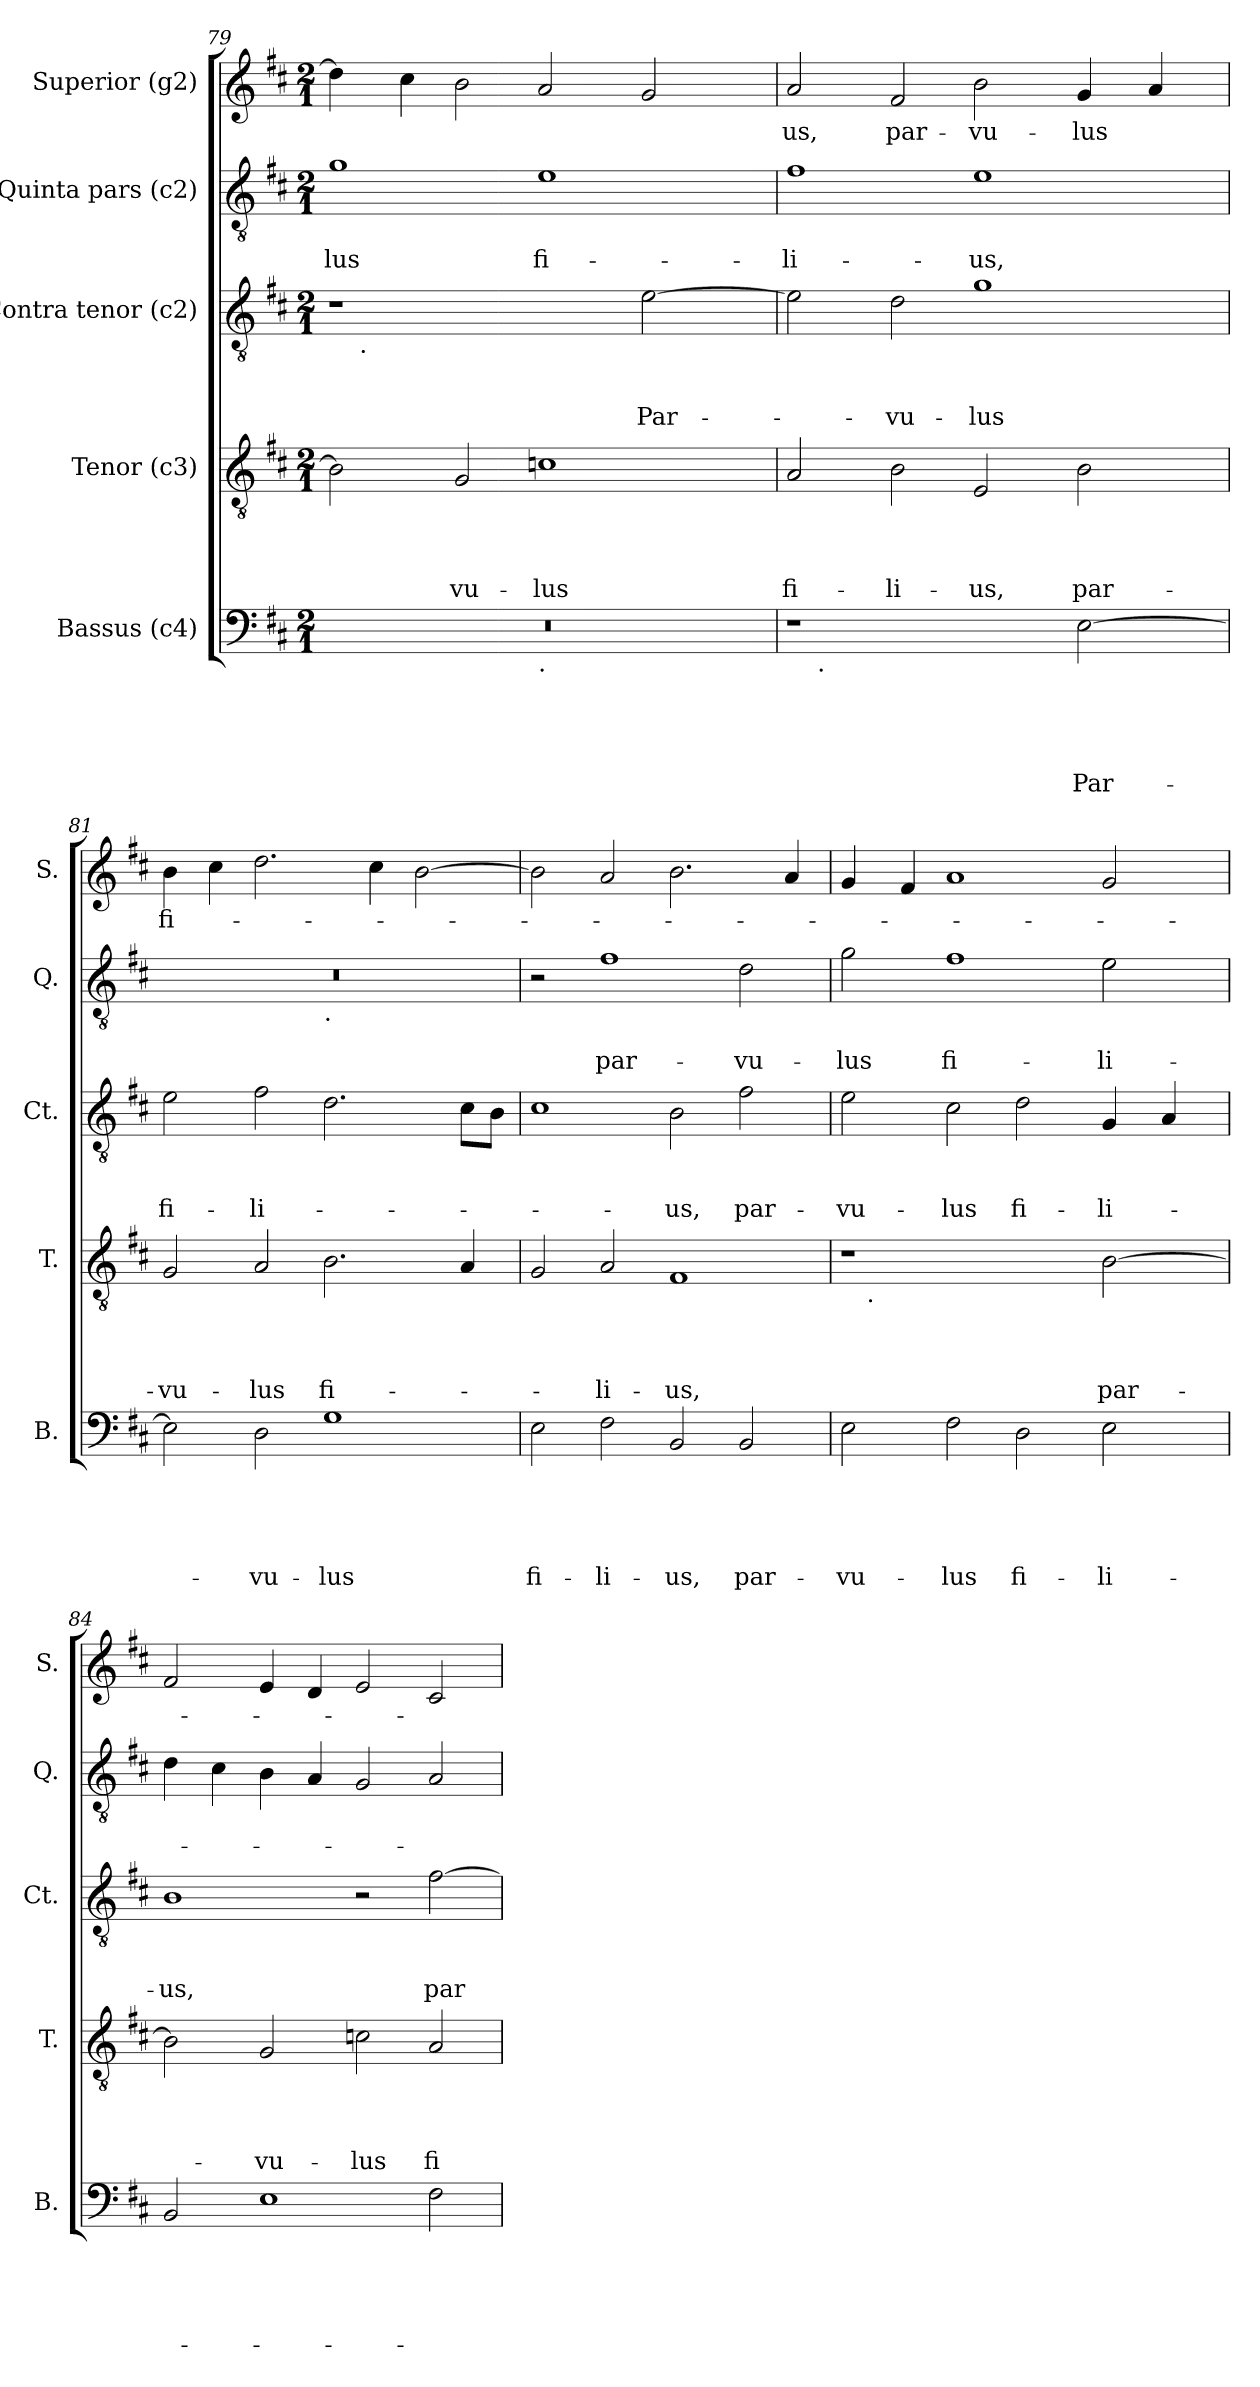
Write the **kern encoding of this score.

**kern	**text	**text	**text	**text	**text	**kern	**text	**text	**text	**text	**kern	**text	**text	**text	**kern	**text	**text	**kern	**text
*part5	*part5	*part5	*part5	*part5	*part5	*part4	*part4	*part4	*part4	*part4	*part3	*part3	*part3	*part3	*part2	*part2	*part2	*part1	*part1
*staff5	*staff5	*staff5	*staff5	*staff5	*staff5	*staff4	*staff4	*staff4	*staff4	*staff4	*staff3	*staff3	*staff3	*staff3	*staff2	*staff2	*staff2	*staff1	*staff1
*I"Bassus (c4)	*	*	*	*	*	*I"Tenor (c3)	*	*	*	*	*I"Contra tenor (c2)	*	*	*	*I"Quinta pars (c2)	*	*	*I"Superior (g2)	*
*I'B.	*	*	*	*	*	*I'T.	*	*	*	*	*I'Ct.	*	*	*	*I'Q.	*	*	*I'S.	*
*clefF4	*	*	*	*	*	*clefGv2	*	*	*	*	*clefGv2	*	*	*	*clefGv2	*	*	*clefG2	*
*k[f#c#]	*	*	*	*	*	*k[f#c#]	*	*	*	*	*k[f#c#]	*	*	*	*k[f#c#]	*	*	*k[f#c#]	*
*D:	*	*	*	*	*	*D:	*	*	*	*	*D:	*	*	*	*D:	*	*	*D:	*
*M2/1	*	*	*	*	*	*M2/1	*	*	*	*	*M2/1	*	*	*	*M2/1	*	*	*M2/1	*
=79	=79	=79	=79	=79	=79	=79	=79	=79	=79	=79	=79	=79	=79	=79	=79	=79	=79	=79	=79
!	!	!	!	!	!	!	!	!	!	!	!	!	!	!	!	!	!LO:LY:b	!	!
*^	*	*	*	*	*	*	*	*	*	*	*^	*	*	*	*	*	*	*	*
0r	1ryy	.	.	.	.	.	2B\]	.	.	.	.	1r	16.ryy	.	.	.	1g	.	-lus	4dd\]	.
!	!	!	!	!	!	!	!	!	!	!	!	!	!LO:TX:b:t=.	!	!	!	!	!	!	!	!
.	.	.	.	.	.	.	.	.	.	.	.	.	1ryy	.	.	.	.	.	.	.	.
.	.	.	.	.	.	.	.	.	.	.	.	.	.	.	.	.	.	.	.	4cc#\	.
!	!	!	!	!	!	!	!	!	!	!	!LO:LY:b	!	!	!	!	!	!	!	!	!	!
.	.	.	.	.	.	.	2G/	.	.	.	-vu-	.	.	.	.	.	.	.	.	2b\	.
!	!LO:TX:b:t=.	!	!	!	!	!	!	!	!	!	!	!	!	!	!	!	!	!	!	!	!
!	!	!	!	!	!	!	!	!	!	!	!LO:LY:b	!	!	!	!	!	!	!	!LO:LY:b	!	!
.	1ryy	.	.	.	.	.	1cn	.	.	.	-lus	2ryy	.	.	.	.	1e	.	fi-	2a/	.
.	.	.	.	.	.	.	.	.	.	.	.	.	2ryy	.	.	.	.	.	.	.	.
!	!	!	!	!	!	!	!	!	!	!	!	!	!	!	!	!LO:LY:b	!	!	!	!	!
.	.	.	.	.	.	.	.	.	.	.	.	[>2e\	.	.	.	Par-	.	.	.	2g/	.
.	.	.	.	.	.	.	.	.	.	.	.	.	4ryy	.	.	.	.	.	.	.	.
.	.	.	.	.	.	.	.	.	.	.	.	.	8ryy	.	.	.	.	.	.	.	.
.	.	.	.	.	.	.	.	.	.	.	.	.	32ryy	.	.	.	.	.	.	.	.
!!LO:PB:g=z
=80	=80	=80	=80	=80	=80	=80	=80	=80	=80	=80	=80	=80	=80	=80	=80	=80	=80	=80	=80	=80	=80
!	!	!	!	!	!	!	!	!	!	!	!LO:LY:b	!	!	!	!	!	!	!	!LO:LY:b	!	!LO:LY:b
*	*	*	*	*	*	*	*	*	*	*	*	*v	*v	*	*	*	*	*	*	*	*
1r	16.ryy	.	.	.	.	.	2A/	.	.	.	fi-	2e\]	.	.	.	1f#	.	-li-	2a/	-us,
!	!LO:TX:b:t=.	!	!	!	!	!	!	!	!	!	!	!	!	!	!	!	!	!	!	!
.	1ryy	.	.	.	.	.	.	.	.	.	.	.	.	.	.	.	.	.	.	.
!	!	!	!	!	!	!	!	!	!	!	!LO:LY:b	!	!	!	!LO:LY:b	!	!	!	!	!LO:LY:b
.	.	.	.	.	.	.	2B\	.	.	.	-li-	2d\	.	.	-vu-	.	.	.	2f#/	par-
!	!	!	!	!	!	!	!	!	!	!	!LO:LY:b	!	!	!	!LO:LY:b	!	!	!LO:LY:b	!	!LO:LY:b
2ryy	.	.	.	.	.	.	2E/	.	.	.	-us,	1g	.	.	-lus	1e	.	-us,	2b\	-vu-
.	2ryy	.	.	.	.	.	.	.	.	.	.	.	.	.	.	.	.	.	.	.
!	!	!	!	!	!	!LO:LY:b	!	!	!	!	!LO:LY:b	!	!	!	!	!	!	!	!	!LO:LY:b
[>2E\	.	.	.	.	.	Par-	2B\	.	.	.	par-	.	.	.	.	.	.	.	4g/	-lus
.	4ryy	.	.	.	.	.	.	.	.	.	.	.	.	.	.	.	.	.	.	.
.	.	.	.	.	.	.	.	.	.	.	.	.	.	.	.	.	.	.	4a/	.
.	8ryy	.	.	.	.	.	.	.	.	.	.	.	.	.	.	.	.	.	.	.
.	32ryy	.	.	.	.	.	.	.	.	.	.	.	.	.	.	.	.	.	.	.
=81	=81	=81	=81	=81	=81	=81	=81	=81	=81	=81	=81	=81	=81	=81	=81	=81	=81	=81	=81	=81
!	!	!	!	!	!	!	!	!	!	!	!LO:LY:b	!	!	!	!LO:LY:b	!	!	!	!	!LO:LY:b
*v	*v	*	*	*	*	*	*	*	*	*	*	*	*	*	*	*^	*	*	*	*
2E\]	.	.	.	.	.	2G/	.	.	.	-vu-	2e\	.	.	fi-	0r	1ryy	.	.	4b\	fi-
.	.	.	.	.	.	.	.	.	.	.	.	.	.	.	.	.	.	.	4cc#\	.
!	!	!	!	!	!LO:LY:b	!	!	!	!	!LO:LY:b	!	!	!	!LO:LY:b	!	!	!	!	!	!
2D\	.	.	.	.	-vu-	2A/	.	.	.	-lus	2f#\	.	.	-li-	.	.	.	.	2.dd\	.
!	!	!	!	!	!	!	!	!	!	!	!	!	!	!	!	!LO:TX:b:t=.	!	!	!	!
!	!	!	!	!	!LO:LY:b	!	!	!	!	!LO:LY:b	!	!	!	!	!	!	!	!	!	!
1G	.	.	.	.	-lus	2.B\	.	.	.	fi-	2.d\	.	.	.	.	1ryy	.	.	.	.
.	.	.	.	.	.	.	.	.	.	.	.	.	.	.	.	.	.	.	4cc#\	.
.	.	.	.	.	.	.	.	.	.	.	.	.	.	.	.	.	.	.	[>2b\	.
.	.	.	.	.	.	4A/	.	.	.	.	8c#\L	.	.	.	.	.	.	.	.	.
.	.	.	.	.	.	.	.	.	.	.	8B\J	.	.	.	.	.	.	.	.	.
=82	=82	=82	=82	=82	=82	=82	=82	=82	=82	=82	=82	=82	=82	=82	=82	=82	=82	=82	=82	=82
!	!	!	!	!	!LO:LY:b	!	!	!	!	!	!	!	!	!	!	!	!	!	!	!
*	*	*	*	*	*	*	*	*	*	*	*	*	*	*	*v	*v	*	*	*	*
2E\	.	.	.	.	fi-	2G/	.	.	.	.	1c#	.	.	.	2r	.	.	2b\]	.
!	!	!	!	!	!LO:LY:b	!	!	!	!	!LO:LY:b	!	!	!	!	!	!	!LO:LY:b	!	!
2F#\	.	.	.	.	-li-	2A/	.	.	.	-li-	.	.	.	.	1f#	.	par-	2a/	.
!	!	!	!	!	!LO:LY:b	!	!	!	!	!LO:LY:b	!	!	!	!LO:LY:b	!	!	!	!	!
2BB/	.	.	.	.	-us,	1F#	.	.	.	-us,	2B\	.	.	-us,	.	.	.	2.b\	.
!	!	!	!	!	!LO:LY:b	!	!	!	!	!	!	!	!	!LO:LY:b	!	!	!LO:LY:b	!	!
2BB/	.	.	.	.	par-	.	.	.	.	.	2f#\	.	.	par-	2d\	.	-vu-	.	.
.	.	.	.	.	.	.	.	.	.	.	.	.	.	.	.	.	.	4a/	.
!!LO:LB:g=z
=83	=83	=83	=83	=83	=83	=83	=83	=83	=83	=83	=83	=83	=83	=83	=83	=83	=83	=83	=83
!	!	!	!	!	!LO:LY:b	!	!	!	!	!	!	!	!	!LO:LY:b	!	!	!LO:LY:b	!	!
*	*	*	*	*	*	*^	*	*	*	*	*	*	*	*	*	*	*	*	*
2E\	.	.	.	.	-vu-	1r	16.ryy	.	.	.	.	2e\	.	.	-vu-	2g\	.	-lus	4g/	.
!	!	!	!	!	!	!	!LO:TX:b:t=.	!	!	!	!	!	!	!	!	!	!	!	!	!
.	.	.	.	.	.	.	1ryy	.	.	.	.	.	.	.	.	.	.	.	.	.
.	.	.	.	.	.	.	.	.	.	.	.	.	.	.	.	.	.	.	4f#/	.
!	!	!	!	!	!LO:LY:b	!	!	!	!	!	!	!	!	!	!LO:LY:b	!	!	!LO:LY:b	!	!
2F#\	.	.	.	.	-lus	.	.	.	.	.	.	2c#\	.	.	-lus	1f#	.	fi-	1a	.
!	!	!	!	!	!LO:LY:b	!	!	!	!	!	!	!	!	!	!LO:LY:b	!	!	!	!	!
2D\	.	.	.	.	fi-	2ryy	.	.	.	.	.	2d\	.	.	fi-	.	.	.	.	.
.	.	.	.	.	.	.	2ryy	.	.	.	.	.	.	.	.	.	.	.	.	.
!	!	!	!	!	!LO:LY:b	!	!	!	!	!	!LO:LY:b	!	!	!	!LO:LY:b	!	!	!LO:LY:b	!	!
2E\	.	.	.	.	-li-	[>2B\	.	.	.	.	par-	4G/	.	.	-li-	2e\	.	-li-	2g/	.
.	.	.	.	.	.	.	4ryy	.	.	.	.	.	.	.	.	.	.	.	.	.
.	.	.	.	.	.	.	.	.	.	.	.	4A/	.	.	.	.	.	.	.	.
.	.	.	.	.	.	.	8ryy	.	.	.	.	.	.	.	.	.	.	.	.	.
.	.	.	.	.	.	.	32ryy	.	.	.	.	.	.	.	.	.	.	.	.	.
=84	=84	=84	=84	=84	=84	=84	=84	=84	=84	=84	=84	=84	=84	=84	=84	=84	=84	=84	=84	=84
!	!	!	!	!	!	!	!	!	!	!	!	!	!	!	!LO:LY:b	!	!	!	!	!
*	*	*	*	*	*	*v	*v	*	*	*	*	*	*	*	*	*	*	*	*	*
2BB/	.	.	.	.	.	2B\]	.	.	.	.	1B	.	.	-us,	4d\	.	.	2f#/	.
.	.	.	.	.	.	.	.	.	.	.	.	.	.	.	4c#\	.	.	.	.
!	!	!	!	!	!	!	!	!	!	!LO:LY:b	!	!	!	!	!	!	!	!	!
1E	.	.	.	.	.	2G/	.	.	.	-vu-	.	.	.	.	4B\	.	.	4e/	.
.	.	.	.	.	.	.	.	.	.	.	.	.	.	.	4A/	.	.	4d/	.
!	!	!	!	!	!	!	!	!	!	!LO:LY:b	!	!	!	!	!	!	!	!	!
.	.	.	.	.	.	2c\	.	.	.	-lus	2r	.	.	.	2G/	.	.	2e/	.
!	!	!	!	!	!	!	!	!	!	!LO:LY:b	!	!	!	!LO:LY:b	!	!	!	!	!
2F#\	.	.	.	.	.	2A/	.	.	.	fi-	[>2f#\	.	.	par-	2A/	.	.	2c#/	.
=	=	=	=	=	=	=	=	=	=	=	=	=	=	=	=	=	=	=	=
*-	*-	*-	*-	*-	*-	*-	*-	*-	*-	*-	*-	*-	*-	*-	*-	*-	*-	*-	*-
